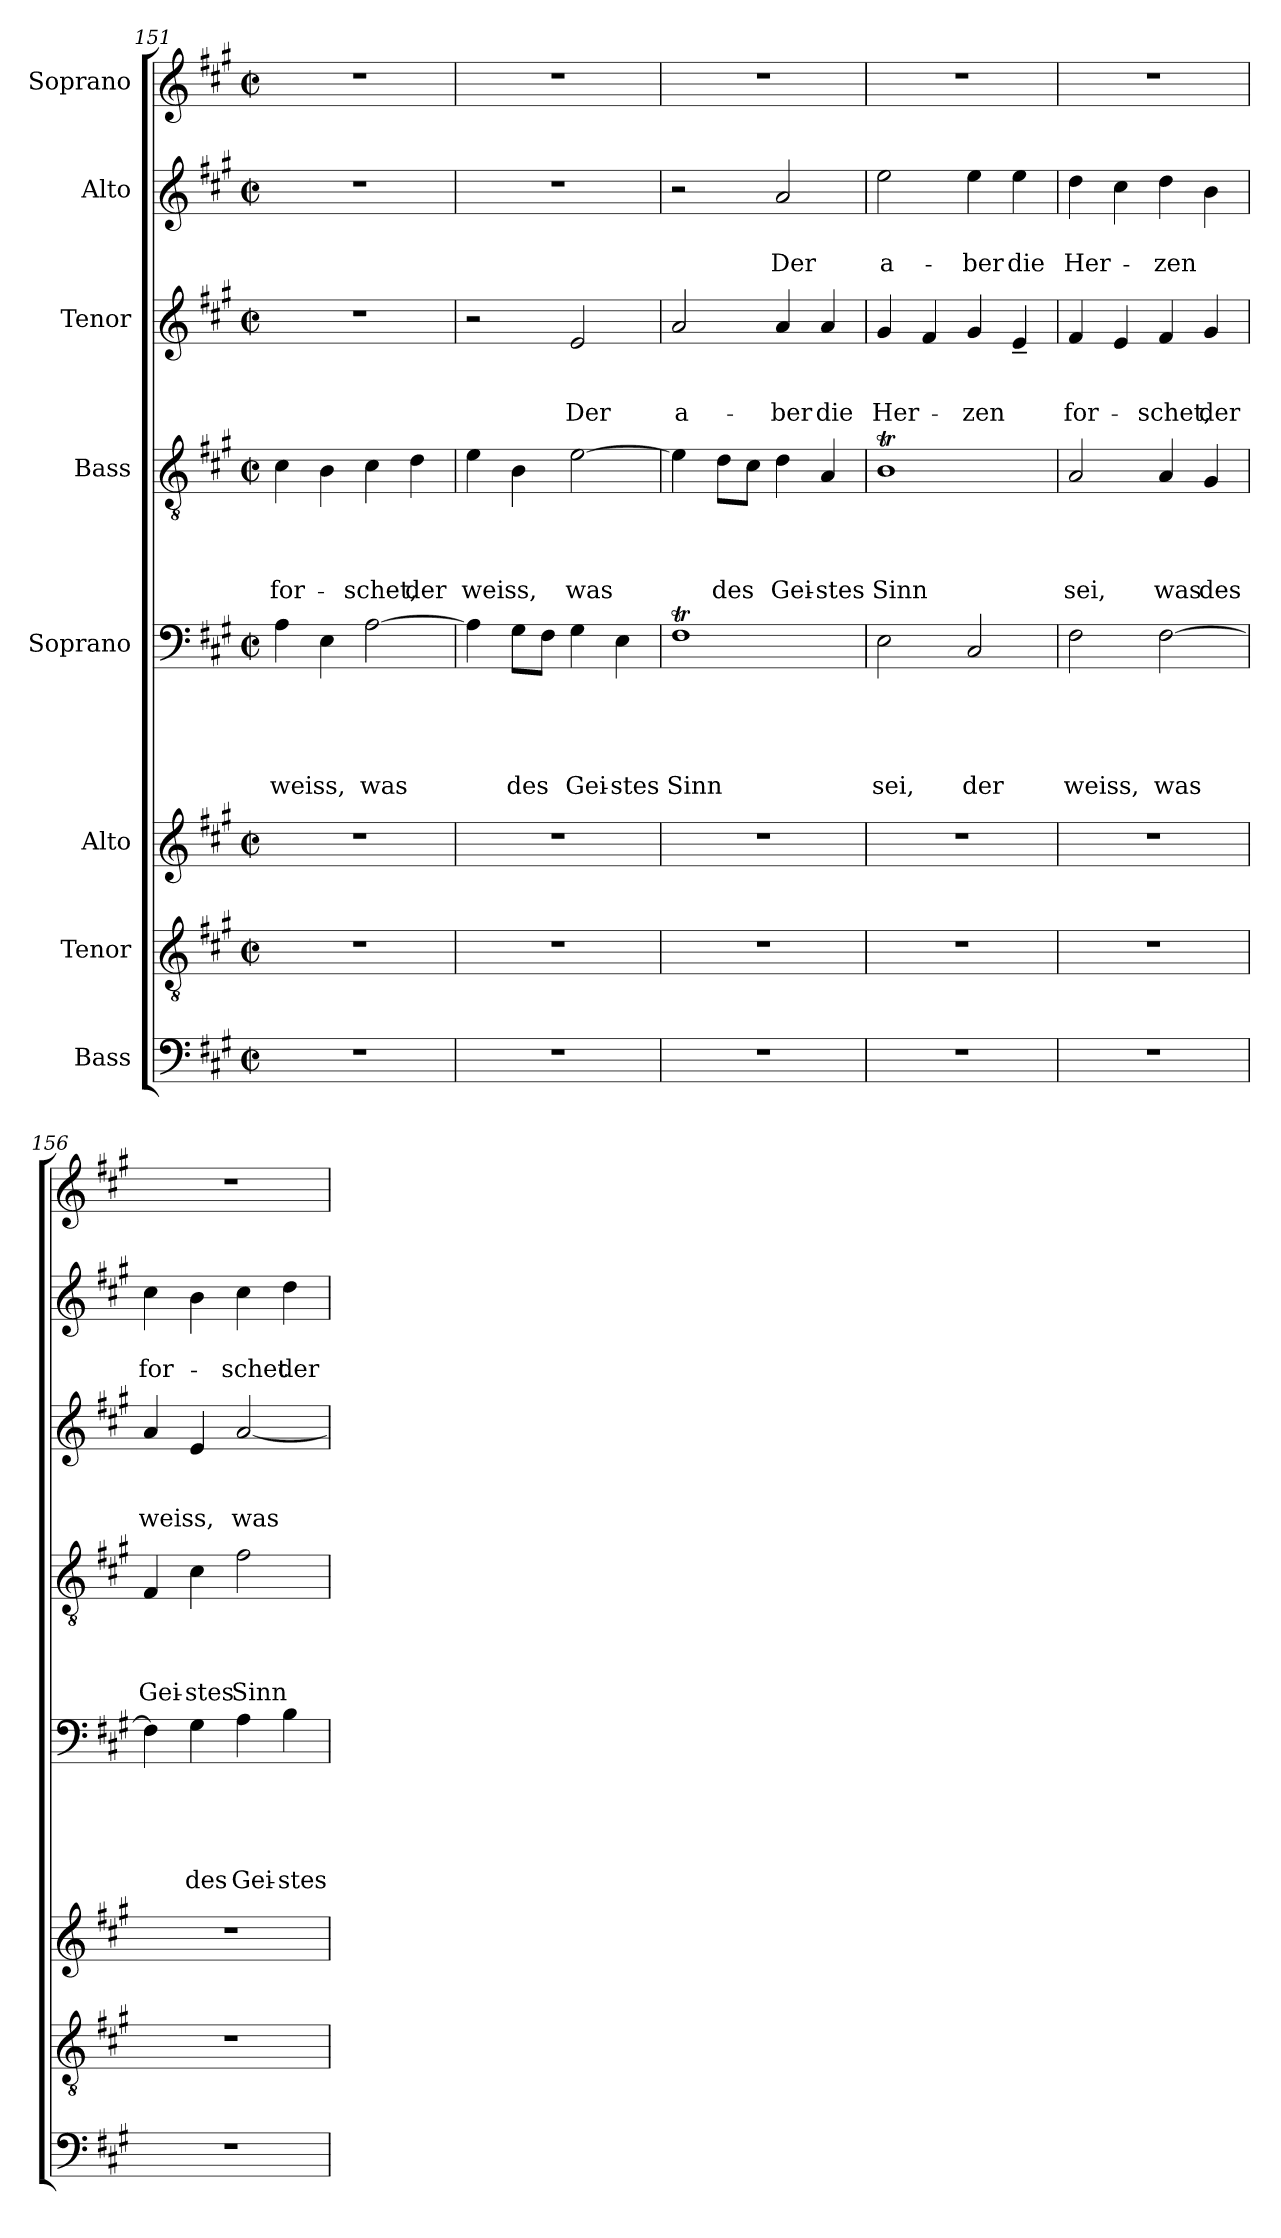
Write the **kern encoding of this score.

**kern	**kern	**kern	**kern	**text	**text	**text	**text	**text	**kern	**text	**text	**text	**text	**kern	**text	**text	**text	**kern	**text	**text	**kern
*part8	*part7	*part6	*part5	*part5	*part5	*part5	*part5	*part5	*part4	*part4	*part4	*part4	*part4	*part3	*part3	*part3	*part3	*part2	*part2	*part2	*part1
*staff8	*staff7	*staff6	*staff5	*staff5	*staff5	*staff5	*staff5	*staff5	*staff4	*staff4	*staff4	*staff4	*staff4	*staff3	*staff3	*staff3	*staff3	*staff2	*staff2	*staff2	*staff1
*I"Bass	*I"Tenor	*I"Alto	*I"Soprano	*	*	*	*	*	*I"Bass	*	*	*	*	*I"Tenor	*	*	*	*I"Alto	*	*	*I"Soprano
*clefF4	*clefGv2	*clefG2	*clefF4	*	*	*	*	*	*clefGv2	*	*	*	*	*clefG2	*	*	*	*clefG2	*	*	*clefG2
*k[f#c#g#]	*k[f#c#g#]	*k[f#c#g#]	*k[f#c#g#]	*	*	*	*	*	*k[f#c#g#]	*	*	*	*	*k[f#c#g#]	*	*	*	*k[f#c#g#]	*	*	*k[f#c#g#]
*A:	*A:	*A:	*A:	*	*	*	*	*	*A:	*	*	*	*	*A:	*	*	*	*A:	*	*	*A:
*M2/2	*M2/2	*M2/2	*M2/2	*	*	*	*	*	*M2/2	*	*	*	*	*M2/2	*	*	*	*M2/2	*	*	*M2/2
*met(c|)	*met(c|)	*met(c|)	*met(c|)	*	*	*	*	*	*met(c|)	*	*	*	*	*met(c|)	*	*	*	*met(c|)	*	*	*met(c|)
=151	=151	=151	=151	=151	=151	=151	=151	=151	=151	=151	=151	=151	=151	=151	=151	=151	=151	=151	=151	=151	=151
!	!	!	!	!	!	!	!	!LO:LY:b	!	!	!	!	!LO:LY:b	!	!	!	!	!	!	!	!
1r	1r	1r	4A\	.	.	.	.	weiss,	4c#\	.	.	.	for-	1r	.	.	.	1r	.	.	1r
.	.	.	4E\	.	.	.	.	.	4B\	.	.	.	.	.	.	.	.	.	.	.	.
!	!	!	!	!	!	!	!	!LO:LY:b	!	!	!	!	!LO:LY:b	!	!	!	!	!	!	!	!
.	.	.	[>2A\	.	.	.	.	was	4c#\	.	.	.	-schet,	.	.	.	.	.	.	.	.
!	!	!	!	!	!	!	!	!	!	!	!	!	!LO:LY:b	!	!	!	!	!	!	!	!
.	.	.	.	.	.	.	.	.	4d\	.	.	.	der	.	.	.	.	.	.	.	.
=152	=152	=152	=152	=152	=152	=152	=152	=152	=152	=152	=152	=152	=152	=152	=152	=152	=152	=152	=152	=152	=152
!	!	!	!	!	!	!	!	!	!	!	!	!	!LO:LY:b	!	!	!	!	!	!	!	!
1r	1r	1r	4A\]	.	.	.	.	.	4e\	.	.	.	weiss,	2r	.	.	.	1r	.	.	1r
!	!	!	!	!	!	!	!	!LO:LY:b	!	!	!	!	!	!	!	!	!	!	!	!	!
.	.	.	8G#\L	.	.	.	.	des	4B\	.	.	.	.	.	.	.	.	.	.	.	.
.	.	.	8F#\J	.	.	.	.	.	.	.	.	.	.	.	.	.	.	.	.	.	.
!	!	!	!	!	!	!	!	!LO:LY:b	!	!	!	!	!LO:LY:b	!	!	!	!LO:LY:b	!	!	!	!
.	.	.	4G#\	.	.	.	.	Gei-	[>2e\	.	.	.	was	2e/	.	.	Der	.	.	.	.
!	!	!	!	!	!	!	!	!LO:LY:b:rj	!	!	!	!	!	!	!	!	!	!	!	!	!
.	.	.	4E\	.	.	.	.	-stes	.	.	.	.	.	.	.	.	.	.	.	.	.
=153	=153	=153	=153	=153	=153	=153	=153	=153	=153	=153	=153	=153	=153	=153	=153	=153	=153	=153	=153	=153	=153
!	!	!	!	!	!	!	!	!LO:LY:b	!	!	!	!	!	!	!	!	!LO:LY:b	!	!	!	!
1r	1r	1r	1F#T	.	.	.	.	Sinn	4e\]	.	.	.	.	2a/	.	.	a-	2r	.	.	1r
!	!	!	!	!	!	!	!	!	!	!	!	!	!LO:LY:b	!	!	!	!	!	!	!	!
.	.	.	.	.	.	.	.	.	8d\L	.	.	.	des	.	.	.	.	.	.	.	.
.	.	.	.	.	.	.	.	.	8c#\J	.	.	.	.	.	.	.	.	.	.	.	.
!	!	!	!	!	!	!	!	!	!	!	!	!	!LO:LY:b	!	!	!	!LO:LY:b	!	!	!LO:LY:b	!
.	.	.	.	.	.	.	.	.	4d\	.	.	.	Gei-	4a/	.	.	-ber	2a/	.	Der	.
!	!	!	!	!	!	!	!	!	!	!	!	!	!LO:LY:b:rj	!	!	!	!LO:LY:b	!	!	!	!
.	.	.	.	.	.	.	.	.	4A/	.	.	.	-stes	4a/	.	.	die	.	.	.	.
=154	=154	=154	=154	=154	=154	=154	=154	=154	=154	=154	=154	=154	=154	=154	=154	=154	=154	=154	=154	=154	=154
!	!	!	!	!	!	!	!	!LO:LY:b	!	!	!	!	!LO:LY:b	!	!	!	!LO:LY:b	!	!	!LO:LY:b	!
1r	1r	1r	2E\	.	.	.	.	sei,	1BT	.	.	.	Sinn	4g#/	.	.	Her-	2ee\	.	a-	1r
.	.	.	.	.	.	.	.	.	.	.	.	.	.	4f#/	.	.	.	.	.	.	.
!	!	!	!	!	!	!	!	!LO:LY:b	!	!	!	!	!	!	!	!	!LO:LY:b	!	!	!LO:LY:b	!
.	.	.	2C#/	.	.	.	.	der	.	.	.	.	.	4g#/	.	.	-zen	4ee\	.	-ber	.
!	!	!	!	!	!	!	!	!	!	!	!	!	!	!	!	!	!	!	!	!LO:LY:b	!
.	.	.	.	.	.	.	.	.	.	.	.	.	.	4e~</	.	.	.	4ee\	.	die	.
!!LO:LB:g=z
=155	=155	=155	=155	=155	=155	=155	=155	=155	=155	=155	=155	=155	=155	=155	=155	=155	=155	=155	=155	=155	=155
!	!	!	!	!	!	!	!	!LO:LY:b	!	!	!	!	!LO:LY:b	!	!	!	!LO:LY:b	!	!	!LO:LY:b	!
1r	1r	1r	2F#\	.	.	.	.	weiss,	2A/	.	.	.	sei,	4f#/	.	.	for-	4dd\	.	Her-	1r
.	.	.	.	.	.	.	.	.	.	.	.	.	.	4e/	.	.	.	4cc#\	.	.	.
!	!	!	!	!	!	!	!	!LO:LY:b	!	!	!	!	!LO:LY:b	!	!	!	!LO:LY:b	!	!	!LO:LY:b	!
.	.	.	[>2F#\	.	.	.	.	was	4A/	.	.	.	was	4f#/	.	.	-schet,	4dd\	.	-zen	.
!	!	!	!	!	!	!	!	!	!	!	!	!	!LO:LY:b	!	!	!	!LO:LY:b	!	!	!	!
.	.	.	.	.	.	.	.	.	4G#/	.	.	.	des	4g#/	.	.	der	4b\	.	.	.
=156	=156	=156	=156	=156	=156	=156	=156	=156	=156	=156	=156	=156	=156	=156	=156	=156	=156	=156	=156	=156	=156
!	!	!	!	!	!	!	!	!	!	!	!	!	!LO:LY:b	!	!	!	!LO:LY:b	!	!	!LO:LY:b	!
1r	1r	1r	4F#\]	.	.	.	.	.	4F#/	.	.	.	Gei-	4a/	.	.	weiss,	4cc#\	.	for-	1r
!	!	!	!	!	!	!	!	!LO:LY:b	!	!	!	!	!LO:LY:b:rj	!	!	!	!	!	!	!	!
.	.	.	4G#\	.	.	.	.	des	4c#\	.	.	.	-stes	4e/	.	.	.	4b\	.	.	.
!	!	!	!	!	!	!	!	!LO:LY:b	!	!	!	!	!LO:LY:b	!	!	!	!LO:LY:b	!	!	!LO:LY:b	!
.	.	.	4A\	.	.	.	.	Gei-	2f#\	.	.	.	Sinn	[<2a/	.	.	was	4cc#\	.	-schet	.
!	!	!	!	!	!	!	!	!LO:LY:b:rj	!	!	!	!	!	!	!	!	!	!	!	!LO:LY:b	!
.	.	.	4B\	.	.	.	.	-stes	.	.	.	.	.	.	.	.	.	4dd\	.	der	.
=	=	=	=	=	=	=	=	=	=	=	=	=	=	=	=	=	=	=	=	=	=
*-	*-	*-	*-	*-	*-	*-	*-	*-	*-	*-	*-	*-	*-	*-	*-	*-	*-	*-	*-	*-	*-
